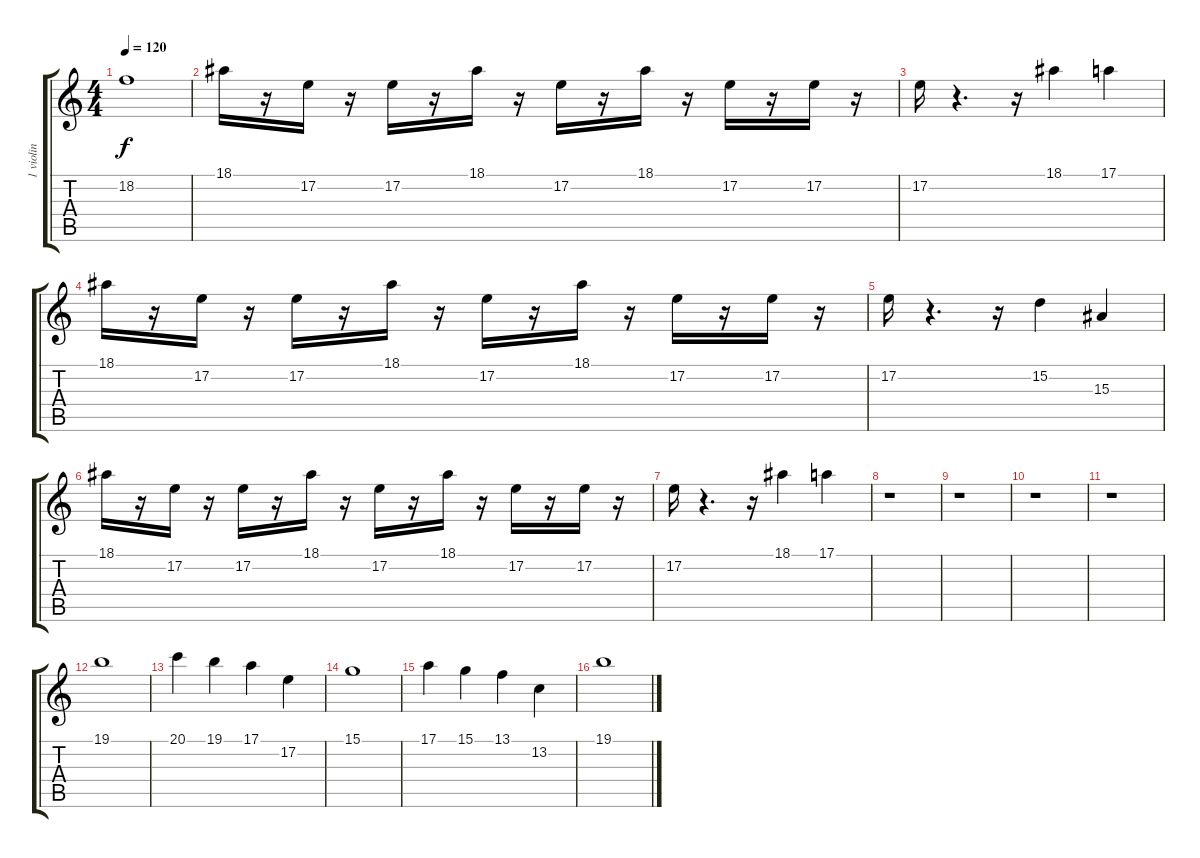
\track ("1 violin" "1 violin") {instrument stringensemble1}
\staff {score tabs}
\tuning (E4 B3 G3 D3 A2 E2) {hide}
\ts (4 4)
\tempo 120
\clef g2
\ks c
18.2.1{dy f} |
18.1.16 r.16 17.2.16 r.16 17.2.16 r.16 18.1.16 r.16 17.2.16 r.16 18.1.16 r.16 17.2.16 r.16 17.2.16 r.16 |
17.2.16 r.4{d} r.16 18.1.4 17.1.4 |
18.1.16 r.16 17.2.16 r.16 17.2.16 r.16 18.1.16 r.16 17.2.16 r.16 18.1.16 r.16 17.2.16 r.16 17.2.16 r.16 |
17.2.16 r.4{d} r.16 15.2.4 15.3.4 |
18.1.16 r.16 17.2.16 r.16 17.2.16 r.16 18.1.16 r.16 17.2.16 r.16 18.1.16 r.16 17.2.16 r.16 17.2.16 r.16 |
17.2.16 r.4{d} r.16 18.1.4 17.1.4 |
r.1 |
r.1 |
r.1 |
r.1 |
19.1.1 |
20.1.4 19.1.4 17.1.4 17.2.4 |
15.1.1 |
17.1.4 15.1.4 13.1.4 13.2.4 |
19.1.1
